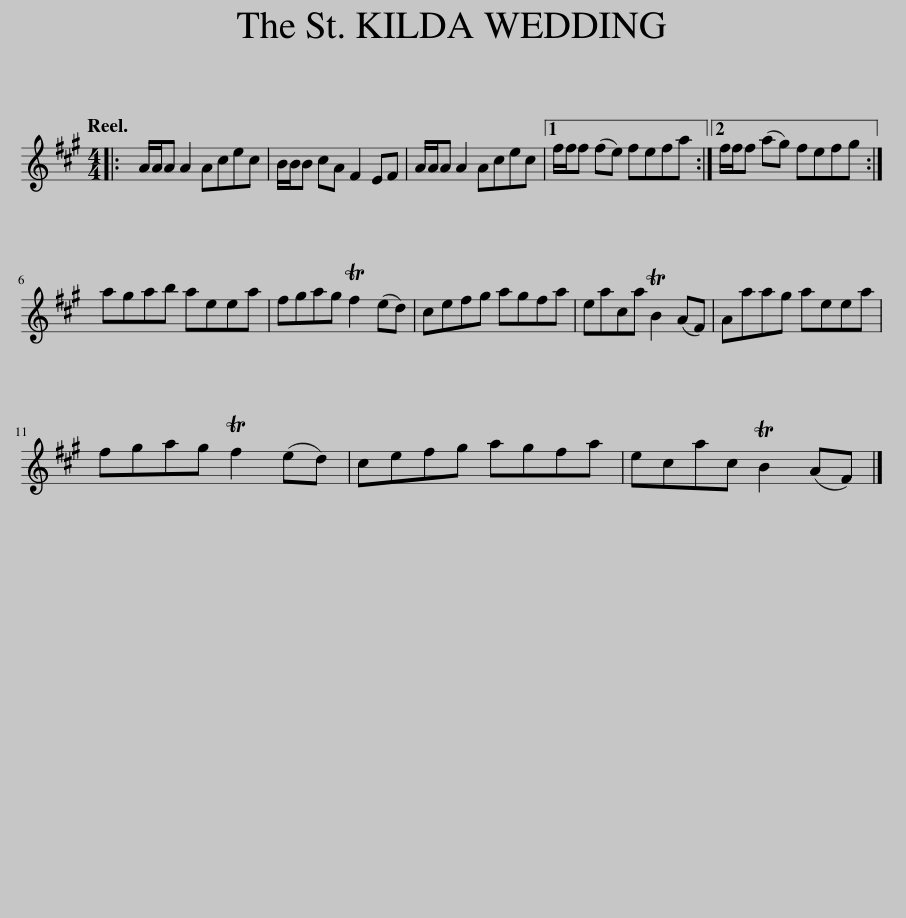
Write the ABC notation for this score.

X:1
L:1/8
Q:1/4=120
M:4/4
I:linebreak $
K:A
V:1 treble
V:1
|: A/A/A A2 Acec | B/B/B cA F2 EF | A/A/A A2 Acec |1 f/f/f (fe) fefa :|2 f/f/f (ag) fefg :|$ %5
 agab aeea | fgag Tf2 (ed) | cefg agfa | eaca TB2 (AF) | Aaag aeea |$ %10
 fgag Tf2 (ed) | cefg agfa | ecac TB2 (AF) |] %13
